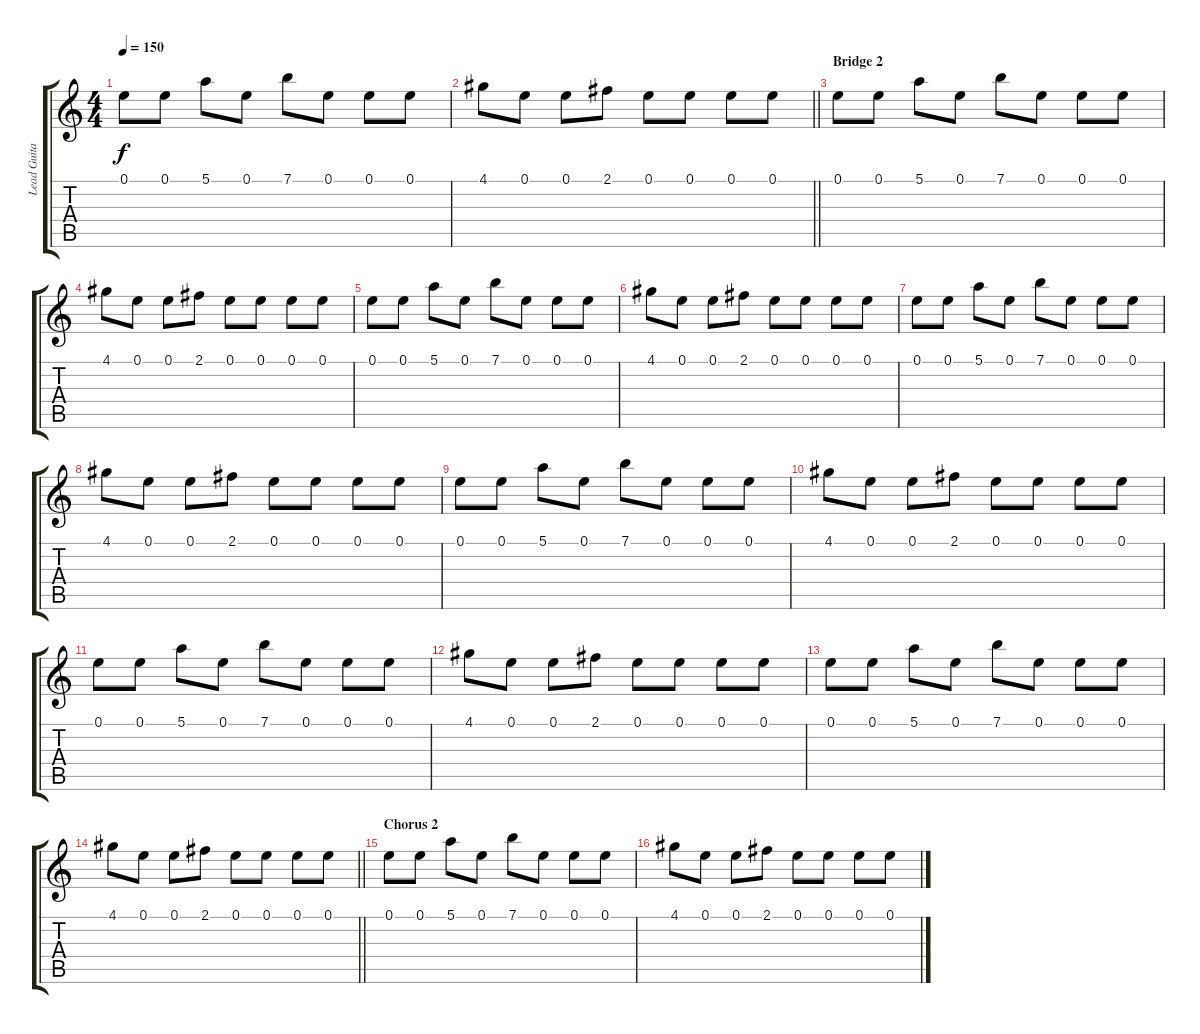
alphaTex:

\track ("Lead Guitar" "Lead Guita") {instrument acousticguitarsteel}
\staff {score tabs}
\tuning (E4 B3 G3 D3 A2 E2) {hide}
\ts (4 4)
\tempo 150
\clef g2
\ks c
0.1.8{dy f} 0.1.8 5.1.8 0.1.8 7.1.8 0.1.8 0.1.8 0.1.8 |
\barLineRight lightlight
4.1.8 0.1.8 0.1.8 2.1.8 0.1.8 0.1.8 0.1.8 0.1.8 |
\section ("" "Bridge 2")
0.1.8 0.1.8 5.1.8 0.1.8 7.1.8 0.1.8 0.1.8 0.1.8 |
4.1.8 0.1.8 0.1.8 2.1.8 0.1.8 0.1.8 0.1.8 0.1.8 |
0.1.8 0.1.8 5.1.8 0.1.8 7.1.8 0.1.8 0.1.8 0.1.8 |
4.1.8 0.1.8 0.1.8 2.1.8 0.1.8 0.1.8 0.1.8 0.1.8 |
0.1.8 0.1.8 5.1.8 0.1.8 7.1.8 0.1.8 0.1.8 0.1.8 |
4.1.8 0.1.8 0.1.8 2.1.8 0.1.8 0.1.8 0.1.8 0.1.8 |
0.1.8 0.1.8 5.1.8 0.1.8 7.1.8 0.1.8 0.1.8 0.1.8 |
4.1.8 0.1.8 0.1.8 2.1.8 0.1.8 0.1.8 0.1.8 0.1.8 |
0.1.8 0.1.8 5.1.8 0.1.8 7.1.8 0.1.8 0.1.8 0.1.8 |
4.1.8 0.1.8 0.1.8 2.1.8 0.1.8 0.1.8 0.1.8 0.1.8 |
0.1.8 0.1.8 5.1.8 0.1.8 7.1.8 0.1.8 0.1.8 0.1.8 |
\barLineRight lightlight
4.1.8 0.1.8 0.1.8 2.1.8 0.1.8 0.1.8 0.1.8 0.1.8 |
\section ("" "Chorus 2")
0.1.8 0.1.8 5.1.8 0.1.8 7.1.8 0.1.8 0.1.8 0.1.8 |
4.1.8 0.1.8 0.1.8 2.1.8 0.1.8 0.1.8 0.1.8 0.1.8
